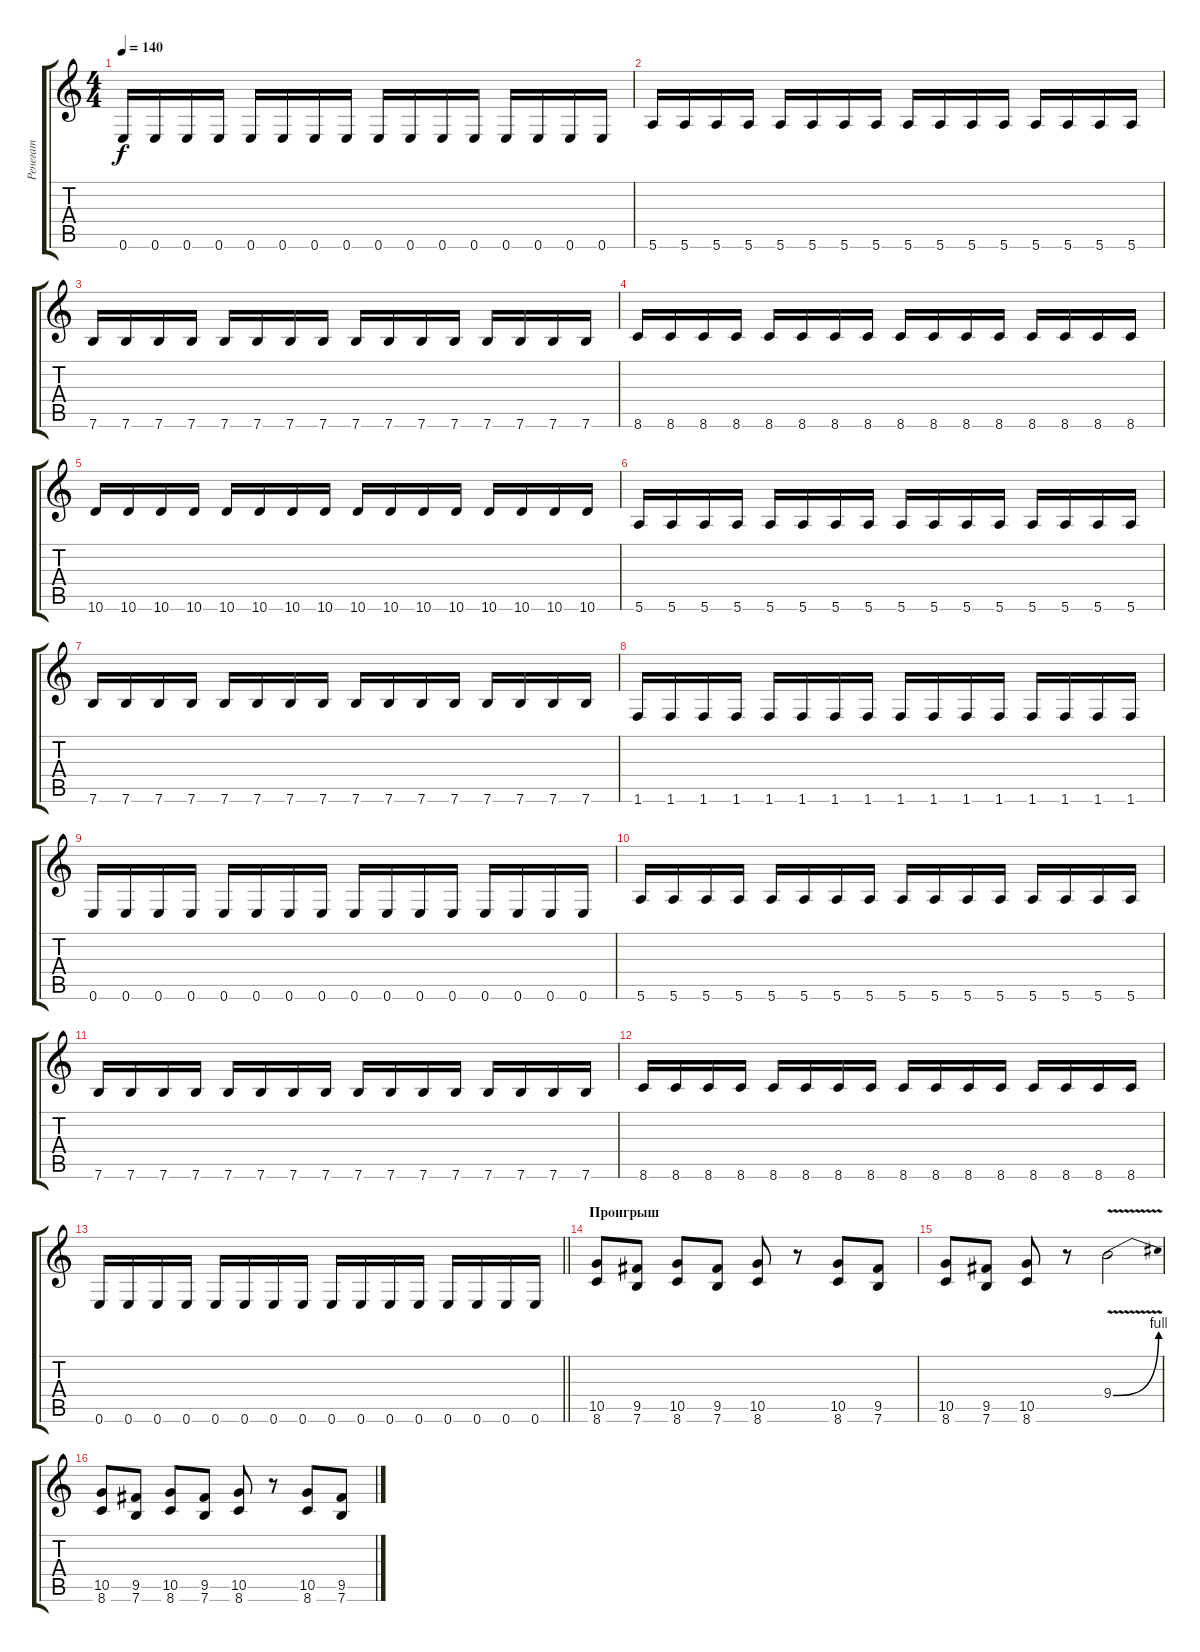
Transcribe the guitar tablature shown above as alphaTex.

\track ("Ренегат" "Ренегат") {instrument distortionguitar}
\staff {score tabs}
\tuning (E4 B3 G3 D3 A2 E2) {hide}
\ts (4 4)
\tempo 140
\clef g2
\ks c
0.6.16{dy f} 0.6.16 0.6.16 0.6.16 0.6.16 0.6.16 0.6.16 0.6.16 0.6.16 0.6.16 0.6.16 0.6.16 0.6.16 0.6.16 0.6.16 0.6.16 |
5.6.16 5.6.16 5.6.16 5.6.16 5.6.16 5.6.16 5.6.16 5.6.16 5.6.16 5.6.16 5.6.16 5.6.16 5.6.16 5.6.16 5.6.16 5.6.16 |
7.6.16 7.6.16 7.6.16 7.6.16 7.6.16 7.6.16 7.6.16 7.6.16 7.6.16 7.6.16 7.6.16 7.6.16 7.6.16 7.6.16 7.6.16 7.6.16 |
8.6.16 8.6.16 8.6.16 8.6.16 8.6.16 8.6.16 8.6.16 8.6.16 8.6.16 8.6.16 8.6.16 8.6.16 8.6.16 8.6.16 8.6.16 8.6.16 |
10.6.16 10.6.16 10.6.16 10.6.16 10.6.16 10.6.16 10.6.16 10.6.16 10.6.16 10.6.16 10.6.16 10.6.16 10.6.16 10.6.16 10.6.16 10.6.16 |
5.6.16 5.6.16 5.6.16 5.6.16 5.6.16 5.6.16 5.6.16 5.6.16 5.6.16 5.6.16 5.6.16 5.6.16 5.6.16 5.6.16 5.6.16 5.6.16 |
7.6.16 7.6.16 7.6.16 7.6.16 7.6.16 7.6.16 7.6.16 7.6.16 7.6.16 7.6.16 7.6.16 7.6.16 7.6.16 7.6.16 7.6.16 7.6.16 |
1.6.16 1.6.16 1.6.16 1.6.16 1.6.16 1.6.16 1.6.16 1.6.16 1.6.16 1.6.16 1.6.16 1.6.16 1.6.16 1.6.16 1.6.16 1.6.16 |
0.6.16 0.6.16 0.6.16 0.6.16 0.6.16 0.6.16 0.6.16 0.6.16 0.6.16 0.6.16 0.6.16 0.6.16 0.6.16 0.6.16 0.6.16 0.6.16 |
5.6.16 5.6.16 5.6.16 5.6.16 5.6.16 5.6.16 5.6.16 5.6.16 5.6.16 5.6.16 5.6.16 5.6.16 5.6.16 5.6.16 5.6.16 5.6.16 |
7.6.16 7.6.16 7.6.16 7.6.16 7.6.16 7.6.16 7.6.16 7.6.16 7.6.16 7.6.16 7.6.16 7.6.16 7.6.16 7.6.16 7.6.16 7.6.16 |
8.6.16 8.6.16 8.6.16 8.6.16 8.6.16 8.6.16 8.6.16 8.6.16 8.6.16 8.6.16 8.6.16 8.6.16 8.6.16 8.6.16 8.6.16 8.6.16 |
\barLineRight lightlight
0.6.16 0.6.16 0.6.16 0.6.16 0.6.16 0.6.16 0.6.16 0.6.16 0.6.16 0.6.16 0.6.16 0.6.16 0.6.16 0.6.16 0.6.16 0.6.16 |
\section ("" "Проигрыш")
(10.5 8.6).8 (9.5 7.6).8 (10.5 8.6).8 (9.5 7.6).8 (10.5 8.6).8 r.8 (10.5 8.6).8 (9.5 7.6).8 |
(10.5 8.6).8 (9.5 7.6).8 (10.5 8.6).8 r.8 9.4{be (bend 0 0 60 4) v}.2 |
(10.5 8.6).8 (9.5 7.6).8 (10.5 8.6).8 (9.5 7.6).8 (10.5 8.6).8 r.8 (10.5 8.6).8 (9.5 7.6).8
